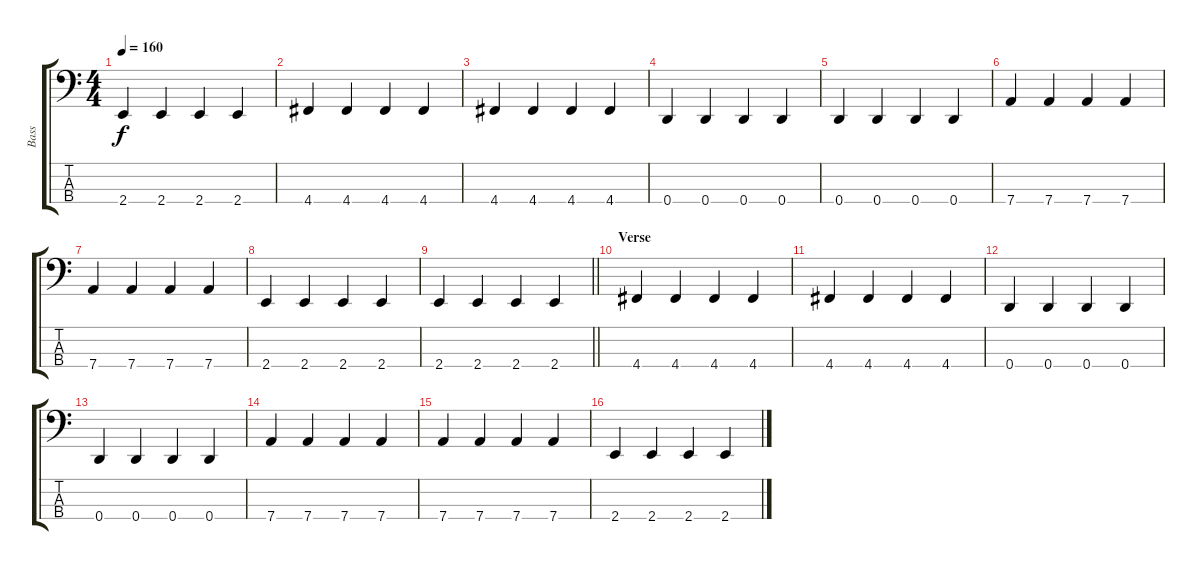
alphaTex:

\track ("Bass" "Bass") {instrument electricbasspick}
\staff {score tabs}
\tuning (G2 D2 A1 D1) {hide}
\ts (4 4)
\tempo 160
\clef f4
\ks c
2.4.4{dy f} 2.4.4 2.4.4 2.4.4 |
4.4.4 4.4.4 4.4.4 4.4.4 |
4.4.4 4.4.4 4.4.4 4.4.4 |
0.4.4 0.4.4 0.4.4 0.4.4 |
0.4.4 0.4.4 0.4.4 0.4.4 |
7.4.4 7.4.4 7.4.4 7.4.4 |
7.4.4 7.4.4 7.4.4 7.4.4 |
2.4.4 2.4.4 2.4.4 2.4.4 |
\barLineRight lightlight
2.4.4 2.4.4 2.4.4 2.4.4 |
\section ("" "Verse")
4.4.4 4.4.4 4.4.4 4.4.4 |
4.4.4 4.4.4 4.4.4 4.4.4 |
0.4.4 0.4.4 0.4.4 0.4.4 |
0.4.4 0.4.4 0.4.4 0.4.4 |
7.4.4 7.4.4 7.4.4 7.4.4 |
7.4.4 7.4.4 7.4.4 7.4.4 |
2.4.4 2.4.4 2.4.4 2.4.4
